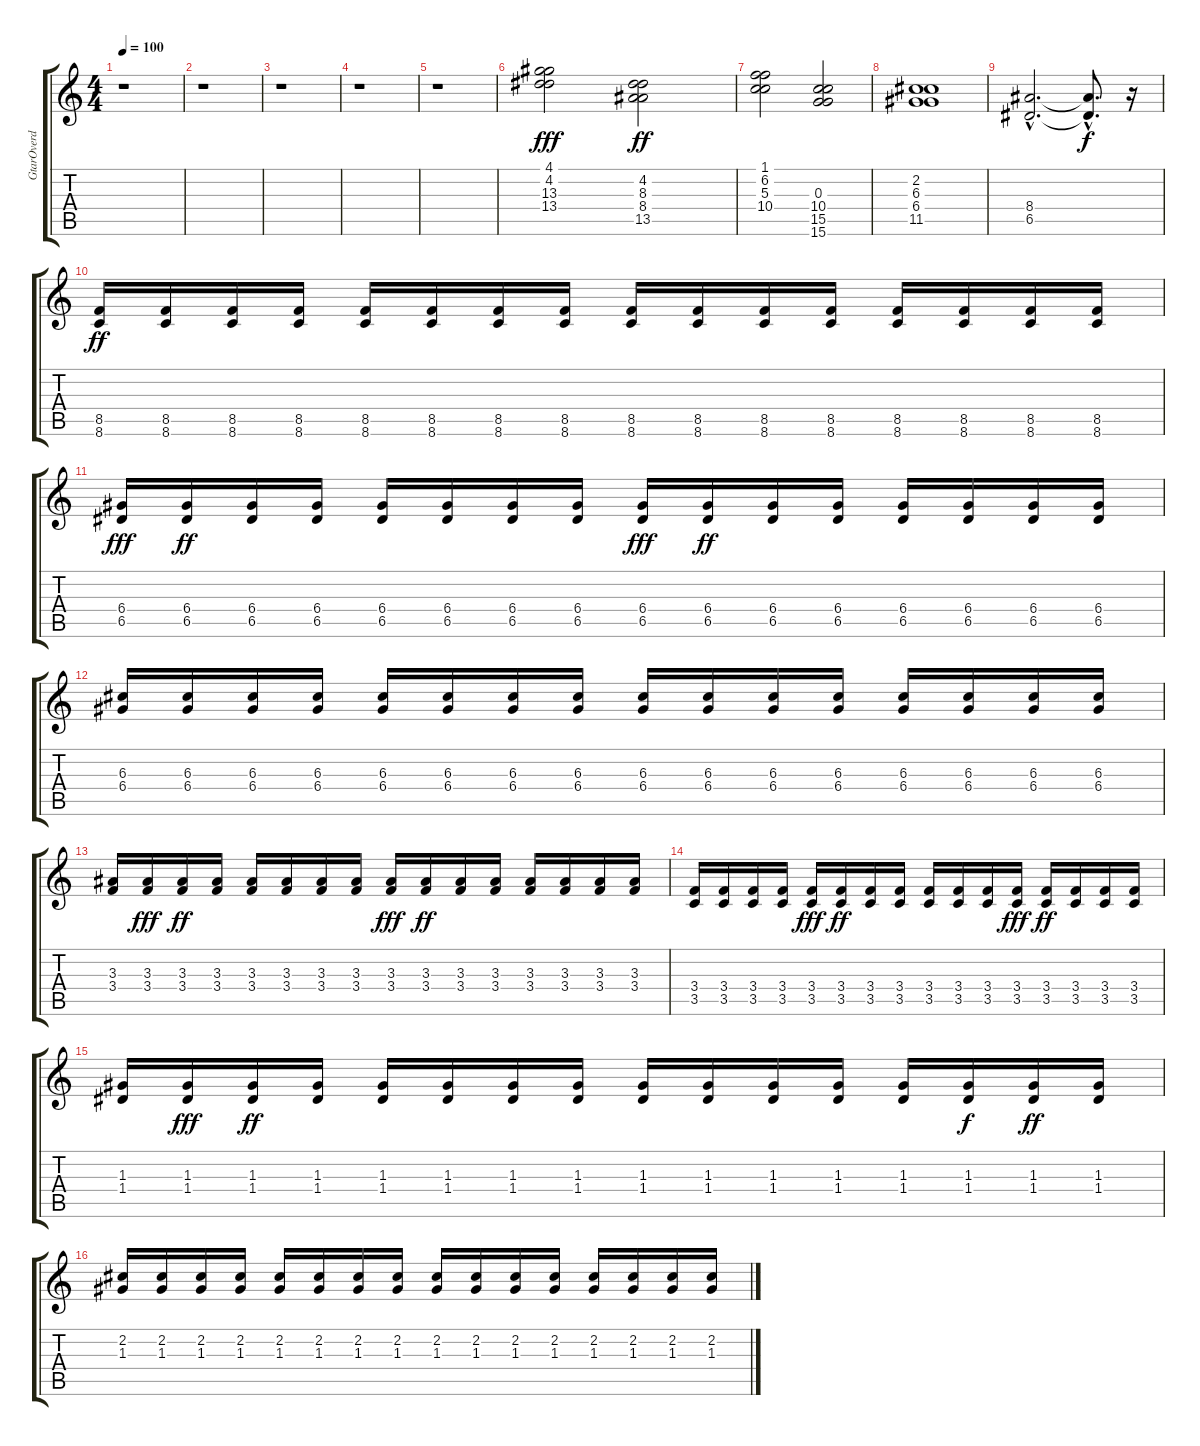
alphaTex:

\track ("GtarOverd" "GtarOverd") {instrument overdrivenguitar}
\staff {score tabs}
\tuning (E4 B3 G3 D3 A2 E2) {hide}
\ts (4 4)
\tempo 100
\clef g2
\ks c
r.1{dy fff} |
r.1 |
r.1 |
r.1 |
r.1 |
(4.1 4.2 13.3 13.4).2 (4.2 8.3 8.4 13.5).2{dy ff} |
(1.1 6.2 5.3 10.4).2 (0.3 10.4 15.5 15.6).2 |
(2.2 6.3 6.4 11.5).1 |
(8.4{hac} 6.5{hac}).2{d} (8.4{hac t} 6.5{hac t}).8{d dy f} r.16 |
(8.5 8.6).16{dy ff} (8.5 8.6).16 (8.5 8.6).16 (8.5 8.6).16 (8.5 8.6).16 (8.5 8.6).16 (8.5 8.6).16 (8.5 8.6).16 (8.5 8.6).16 (8.5 8.6).16 (8.5 8.6).16 (8.5 8.6).16 (8.5 8.6).16 (8.5 8.6).16 (8.5 8.6).16 (8.5 8.6).16 |
(6.4 6.5).16{dy fff} (6.4 6.5).16{dy ff} (6.4 6.5).16 (6.4 6.5).16 (6.4 6.5).16 (6.4 6.5).16 (6.4 6.5).16 (6.4 6.5).16 (6.4 6.5).16{dy fff} (6.4 6.5).16{dy ff} (6.4 6.5).16 (6.4 6.5).16 (6.4 6.5).16 (6.4 6.5).16 (6.4 6.5).16 (6.4 6.5).16 |
(6.3 6.4).16 (6.3 6.4).16 (6.3 6.4).16 (6.3 6.4).16 (6.3 6.4).16 (6.3 6.4).16 (6.3 6.4).16 (6.3 6.4).16 (6.3 6.4).16 (6.3 6.4).16 (6.3 6.4).16 (6.3 6.4).16 (6.3 6.4).16 (6.3 6.4).16 (6.3 6.4).16 (6.3 6.4).16 |
(3.3 3.4).16 (3.3 3.4).16{dy fff} (3.3 3.4).16{dy ff} (3.3 3.4).16 (3.3 3.4).16 (3.3 3.4).16 (3.3 3.4).16 (3.3 3.4).16 (3.3 3.4).16{dy fff} (3.3 3.4).16{dy ff} (3.3 3.4).16 (3.3 3.4).16 (3.3 3.4).16 (3.3 3.4).16 (3.3 3.4).16 (3.3 3.4).16 |
(3.4 3.5).16 (3.4 3.5).16 (3.4 3.5).16 (3.4 3.5).16 (3.4 3.5).16{dy fff} (3.4 3.5).16{dy ff} (3.4 3.5).16 (3.4 3.5).16 (3.4 3.5).16 (3.4 3.5).16 (3.4 3.5).16 (3.4 3.5).16{dy fff} (3.4 3.5).16{dy ff} (3.4 3.5).16 (3.4 3.5).16 (3.4 3.5).16 |
(1.3 1.4).16 (1.3 1.4).16{dy fff} (1.3 1.4).16{dy ff} (1.3 1.4).16 (1.3 1.4).16 (1.3 1.4).16 (1.3 1.4).16 (1.3 1.4).16 (1.3 1.4).16 (1.3 1.4).16 (1.3 1.4).16 (1.3 1.4).16 (1.3 1.4).16 (1.3 1.4).16{dy f} (1.3 1.4).16{dy ff} (1.3 1.4).16 |
(2.2 1.3).16 (2.2 1.3).16 (2.2 1.3).16 (2.2 1.3).16 (2.2 1.3).16 (2.2 1.3).16 (2.2 1.3).16 (2.2 1.3).16 (2.2 1.3).16 (2.2 1.3).16 (2.2 1.3).16 (2.2 1.3).16 (2.2 1.3).16 (2.2 1.3).16 (2.2 1.3).16 (2.2 1.3).16
